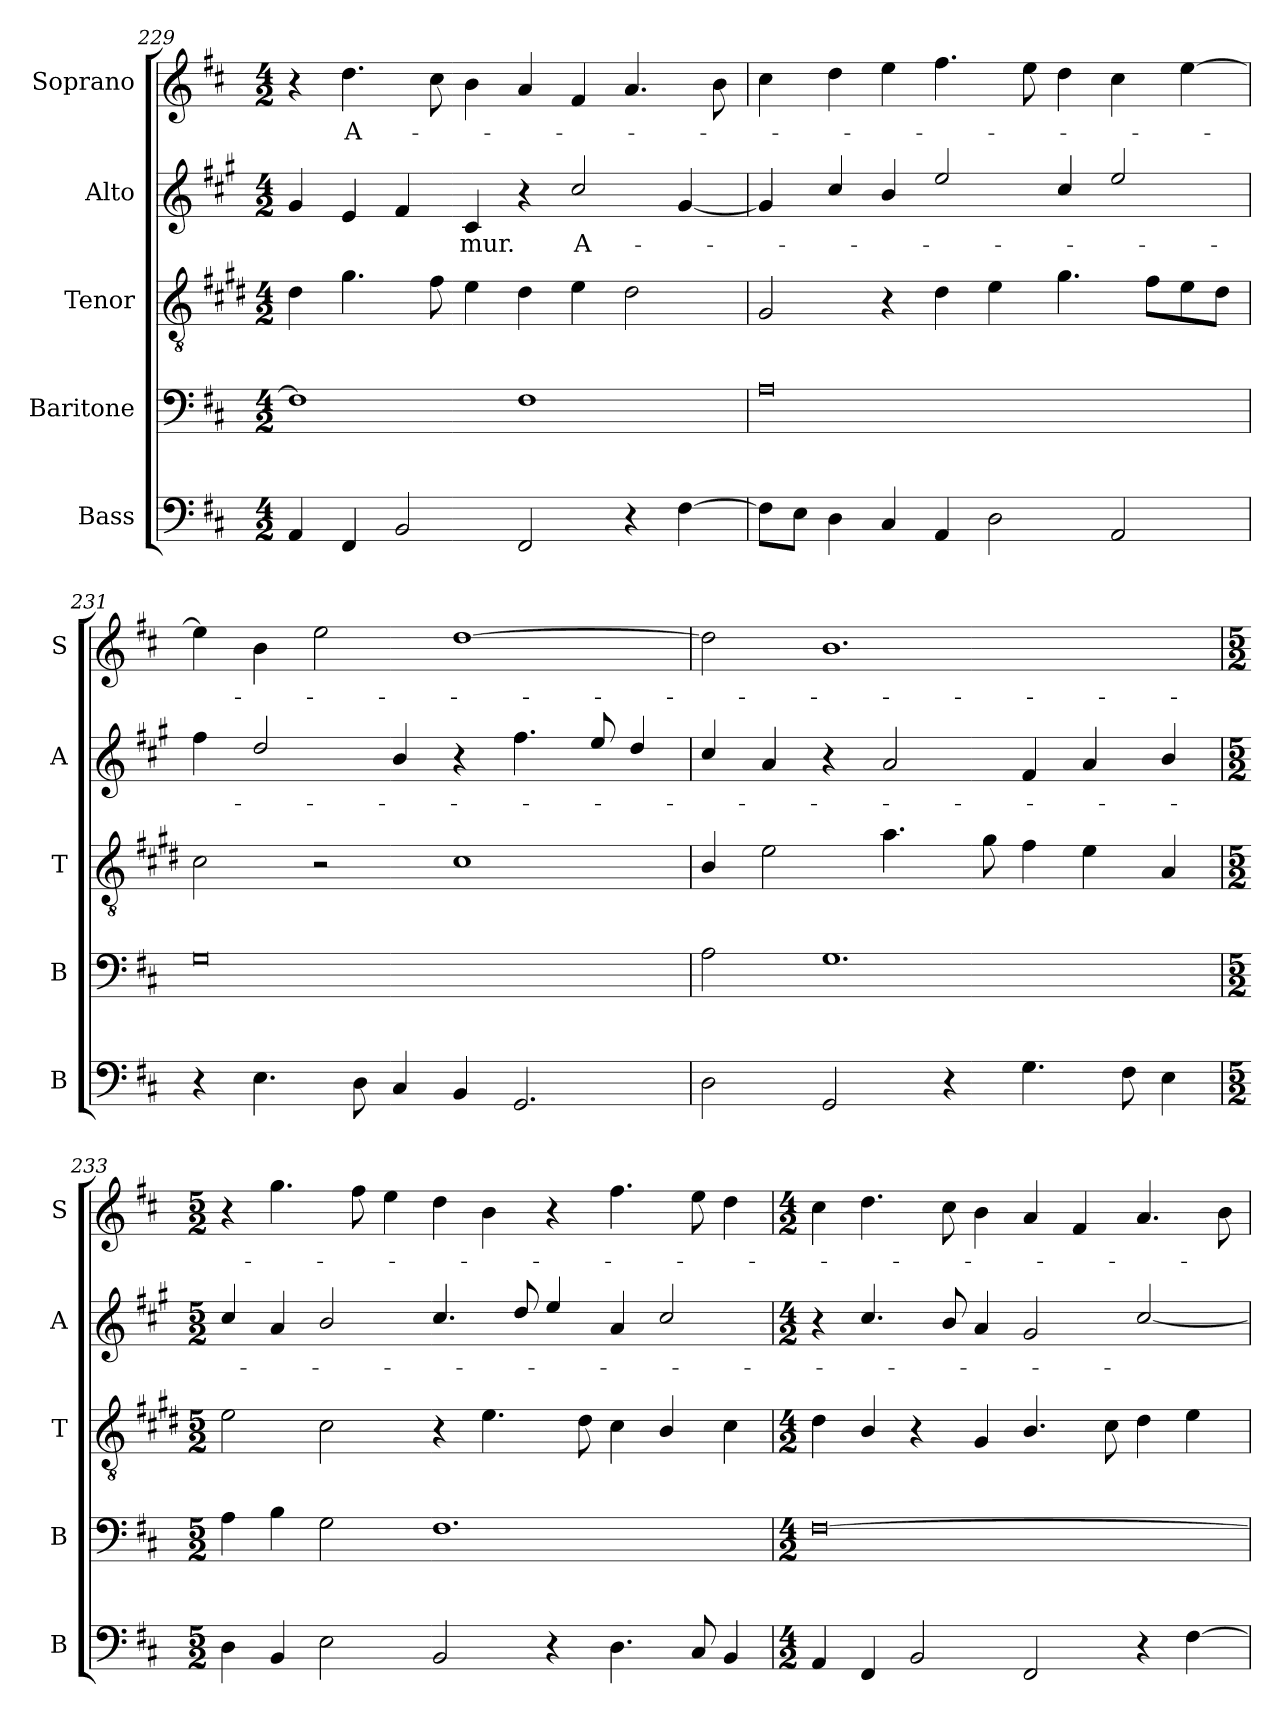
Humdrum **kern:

**kern	**kern	**kern	**kern	**text	**kern	**text
*part5	*part4	*part3	*part2	*part2	*part1	*part1
*staff5	*staff4	*staff3	*staff2	*staff2	*staff1	*staff1
*I"Bass	*I"Baritone	*I"Tenor	*I"Alto	*	*I"Soprano	*
*I'B	*I'B	*I'T	*I'A	*	*I'S	*
*clefF4	*clefF4	*clefGv2	*clefG2	*	*clefG2	*
*	*	*ITrd1c2	*ITrd4c7	*	*	*
*k[f#c#]	*k[f#c#]	*k[f#c#]	*k[f#c#]	*	*k[f#c#]	*
*D:	*D:	*D:	*D:	*	*D:	*
*M4/2	*M4/2	*M4/2	*M4/2	*	*M4/2	*
=229	=229	=229	=229	=229	=229	=229
4AA/	1F#]	4c#\	4c#/	.	4r	.
!	!	!	!	!	!	!LO:LY:b
4FF#/	.	4.f#\	4A/	.	4.dd\	A-
2BB/	.	.	4B/	.	.	.
.	.	8e\	.	.	8cc#\	.
!	!	!	!	!LO:LY:b	!	!
.	.	4d\	4F#/	-mur.	4b\	.
2FF#/	1F#	4c#\	4r	.	4a/	.
!	!	!	!	!LO:LY:b	!	!
.	.	4d\	2f#/	A-	4f#/	.
4r	.	2c#\	.	.	4.a/	.
[4F#\	.	.	[4c#/	.	.	.
.	.	.	.	.	8b\	.
=230	=230	=230	=230	=230	=230	=230
8F#\L]	0A	2F#/	4c#/]	.	4cc#\	.
8E\J	.	.	.	.	.	.
4D\	.	.	4f#/	.	4dd\	.
4C#/	.	4r	4e/	.	4ee\	.
4AA/	.	4c#\	2a/	.	4.ff#\	.
2D\	.	4d\	.	.	.	.
.	.	.	.	.	8ee\	.
.	.	4.f#\	4f#/	.	4dd\	.
2AA/	.	.	2a/	.	4cc#\	.
.	.	8e\L	.	.	.	.
.	.	8d\	.	.	[4ee\	.
.	.	8c#\J	.	.	.	.
!!LO:PB:g=z
=231	=231	=231	=231	=231	=231	=231
4r	0G	2B\	4b\	.	4ee\]	.
4.E\	.	.	2g/	.	4b\	.
.	.	2r	.	.	2ee\	.
8D\	.	.	.	.	.	.
4C#/	.	.	4e/	.	.	.
4BB/	.	1B	4r	.	[1dd	.
2.GG/	.	.	4.b\	.	.	.
.	.	.	8a/	.	.	.
.	.	.	4g/	.	.	.
=232	=232	=232	=232	=232	=232	=232
2D\	2A\	4A/	4f#/	.	2dd\]	.
.	.	2d\	4d/	.	.	.
2GG/	1.G	.	4r	.	1.b	.
.	.	4.g\	2d/	.	.	.
4r	.	.	.	.	.	.
.	.	8f#\	.	.	.	.
4.G\	.	4e\	4B/	.	.	.
.	.	4d\	4d/	.	.	.
8F#\	.	.	.	.	.	.
4E\	.	4G/	4e/	.	.	.
=233	=233	=233	=233	=233	=233	=233
*M5/2	*M5/2	*M5/2	*M5/2	*	*M5/2	*
4D\	4A\	2d\	4f#/	.	4r	.
4BB/	4B\	.	4d/	.	4.gg\	.
2E\	2G\	2B\	2e/	.	.	.
.	.	.	.	.	8ff#\	.
.	.	.	.	.	4ee\	.
2BB/	1.F#	4r	4.f#/	.	4dd\	.
.	.	4.d\	.	.	4b\	.
.	.	.	8g/	.	.	.
4r	.	.	4a/	.	4r	.
.	.	8c#\	.	.	.	.
4.D\	.	4B\	4d/	.	4.ff#\	.
.	.	4A/	2f#/	.	.	.
8C#/	.	.	.	.	8ee\	.
4BB/	.	4B\	.	.	4dd\	.
!!LO:LB:g=z
=234	=234	=234	=234	=234	=234	=234
*M4/2	*M4/2	*M4/2	*M4/2	*	*M4/2	*
4AA/	[0F#	4c#\	4r	.	4cc#\	.
4FF#/	.	4A/	4.f#/	.	4.dd\	.
2BB/	.	4r	.	.	.	.
.	.	.	8e/	.	8cc#\	.
.	.	4F#/	4d/	.	4b\	.
2FF#/	.	4.A/	2c#/	.	4a/	.
.	.	.	.	.	4f#/	.
.	.	8B\	.	.	.	.
4r	.	4c#\	[2f#/	.	4.a/	.
[4F#\	.	4d\	.	.	.	.
.	.	.	.	.	8b\	.
=	=	=	=	=	=	=
*-	*-	*-	*-	*-	*-	*-
